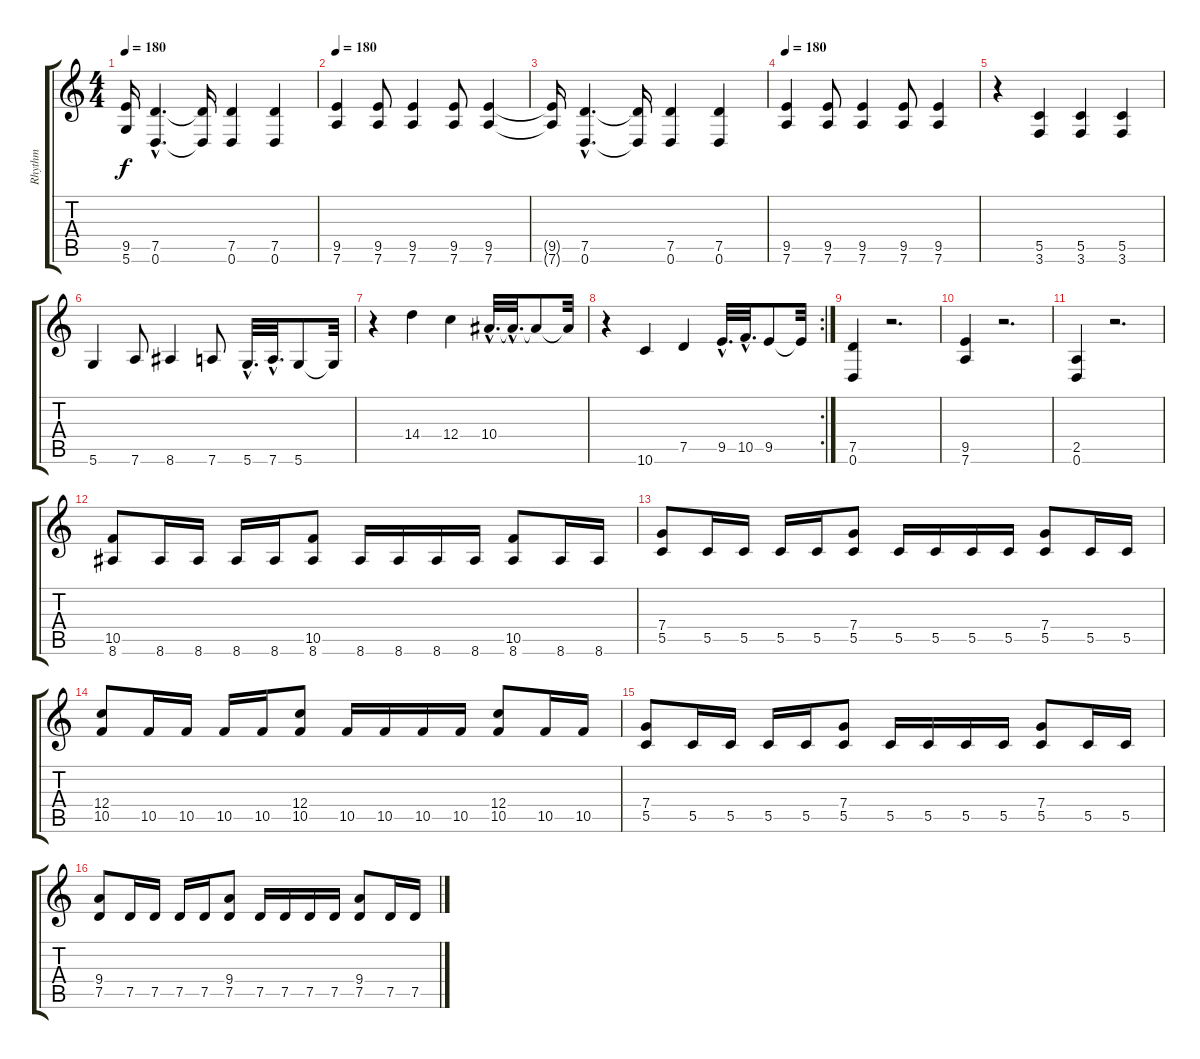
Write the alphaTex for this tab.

\track ("Rhythm" "Rhythm") {instrument distortionguitar}
\staff {score tabs}
\tuning (D4 A3 F3 C3 G2 D2) {hide}
\ts (4 4)
\tempo 180
\clef g2
\ks c
(9.5{t} 5.6{t}).16{dy f} (7.5{hac} 0.6{hac}).4{d} (7.5{t} 0.6{t}).16 (7.5 0.6).4 (7.5 0.6).4 |
\tempo 180
(9.5 7.6).4 (9.5 7.6).8 (9.5 7.6).4 (9.5 7.6).8 (9.5 7.6).4 |
(9.5{t} 7.6{t}).16 (7.5{hac} 0.6{hac}).4{d} (7.5{t} 0.6{t}).16 (7.5 0.6).4 (7.5 0.6).4 |
\tempo 180
(9.5 7.6).4 (9.5 7.6).8 (9.5 7.6).4 (9.5 7.6).8 (9.5 7.6).4 |
r.4 (5.5 3.6).4 (5.5 3.6).4 (5.5 3.6).4 |
5.6.4 7.6.8 8.6.4 7.6.8 5.6{hac}.32{d} 7.6{hac}.32{d} 5.6.8 5.6{t}.32 |
r.4 14.4.4 12.4.4 10.4{hac}.32{d} 10.4{hac t}.32{d} 10.4{t}.8 10.4{t}.32 |
\rc 2
r.4 10.6.4 7.5.4 9.5{hac}.32{d} 10.5{hac}.32{d} 9.5.8 9.5{t}.32 |
(7.5 0.6).4 r.2{d} |
(9.5 7.6).4 r.2{d} |
(2.5 0.6).4 r.2{d} |
(10.5 8.6).8 8.6.16 8.6.16 8.6.16 8.6.16 (10.5 8.6).8 8.6.16 8.6.16 8.6.16 8.6.16 (10.5 8.6).8 8.6.16 8.6.16 |
(7.4 5.5).8 5.5.16 5.5.16 5.5.16 5.5.16 (7.4 5.5).8 5.5.16 5.5.16 5.5.16 5.5.16 (7.4 5.5).8 5.5.16 5.5.16 |
(12.4 10.5).8 10.5.16 10.5.16 10.5.16 10.5.16 (12.4 10.5).8 10.5.16 10.5.16 10.5.16 10.5.16 (12.4 10.5).8 10.5.16 10.5.16 |
(7.4 5.5).8 5.5.16 5.5.16 5.5.16 5.5.16 (7.4 5.5).8 5.5.16 5.5.16 5.5.16 5.5.16 (7.4 5.5).8 5.5.16 5.5.16 |
(9.4 7.5).8 7.5.16 7.5.16 7.5.16 7.5.16 (9.4 7.5).8 7.5.16 7.5.16 7.5.16 7.5.16 (9.4 7.5).8 7.5.16 7.5.16
